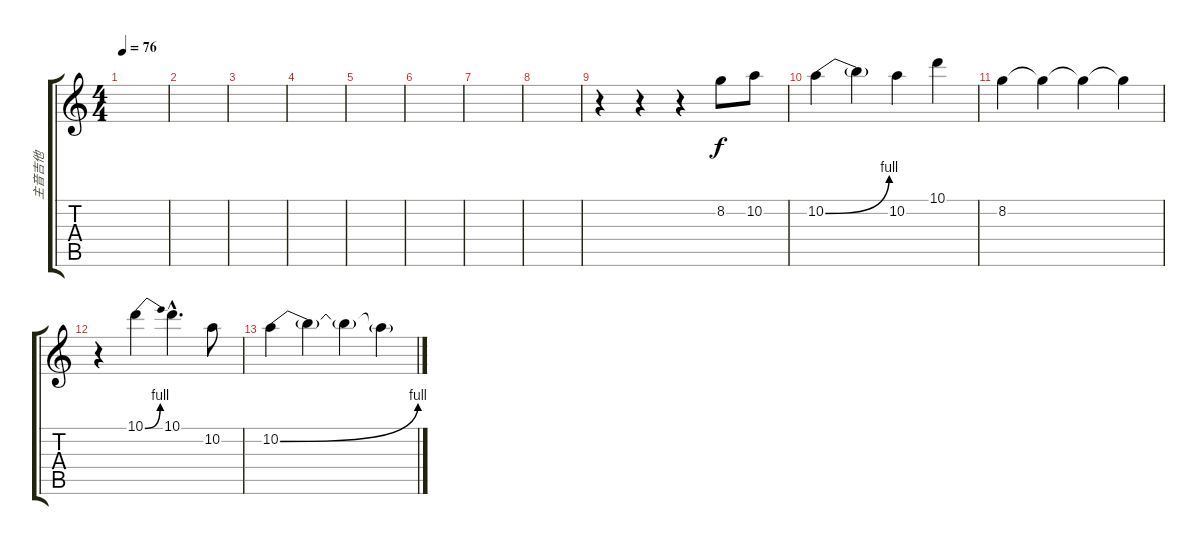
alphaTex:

\track ("主音吉他" "主音吉他") {instrument overdrivenguitar}
\staff {score tabs}
\tuning (E4 B3 G3 D3 A2 E2) {hide}
\ts (4 4)
\tempo 76
\clef g2
\ks c
|
|
|
|
|
|
|
|
r.4 r.4 r.4 8.2.8 10.2.8 |
10.2{be (bend 0 0 60 4)}.4 10.2{t}.4 10.2.4 10.1.4 |
8.2.4 8.2{t}.4 8.2{t}.4 8.2{t}.4 |
r.4 10.1{be (bend 0 0 60 4)}.4 10.1{hac}.4{d} 10.2.8 |
10.2{be (bend 0 0 60 4)}.4 10.2{t}.4 10.2{t}.4 10.2{t}.4
